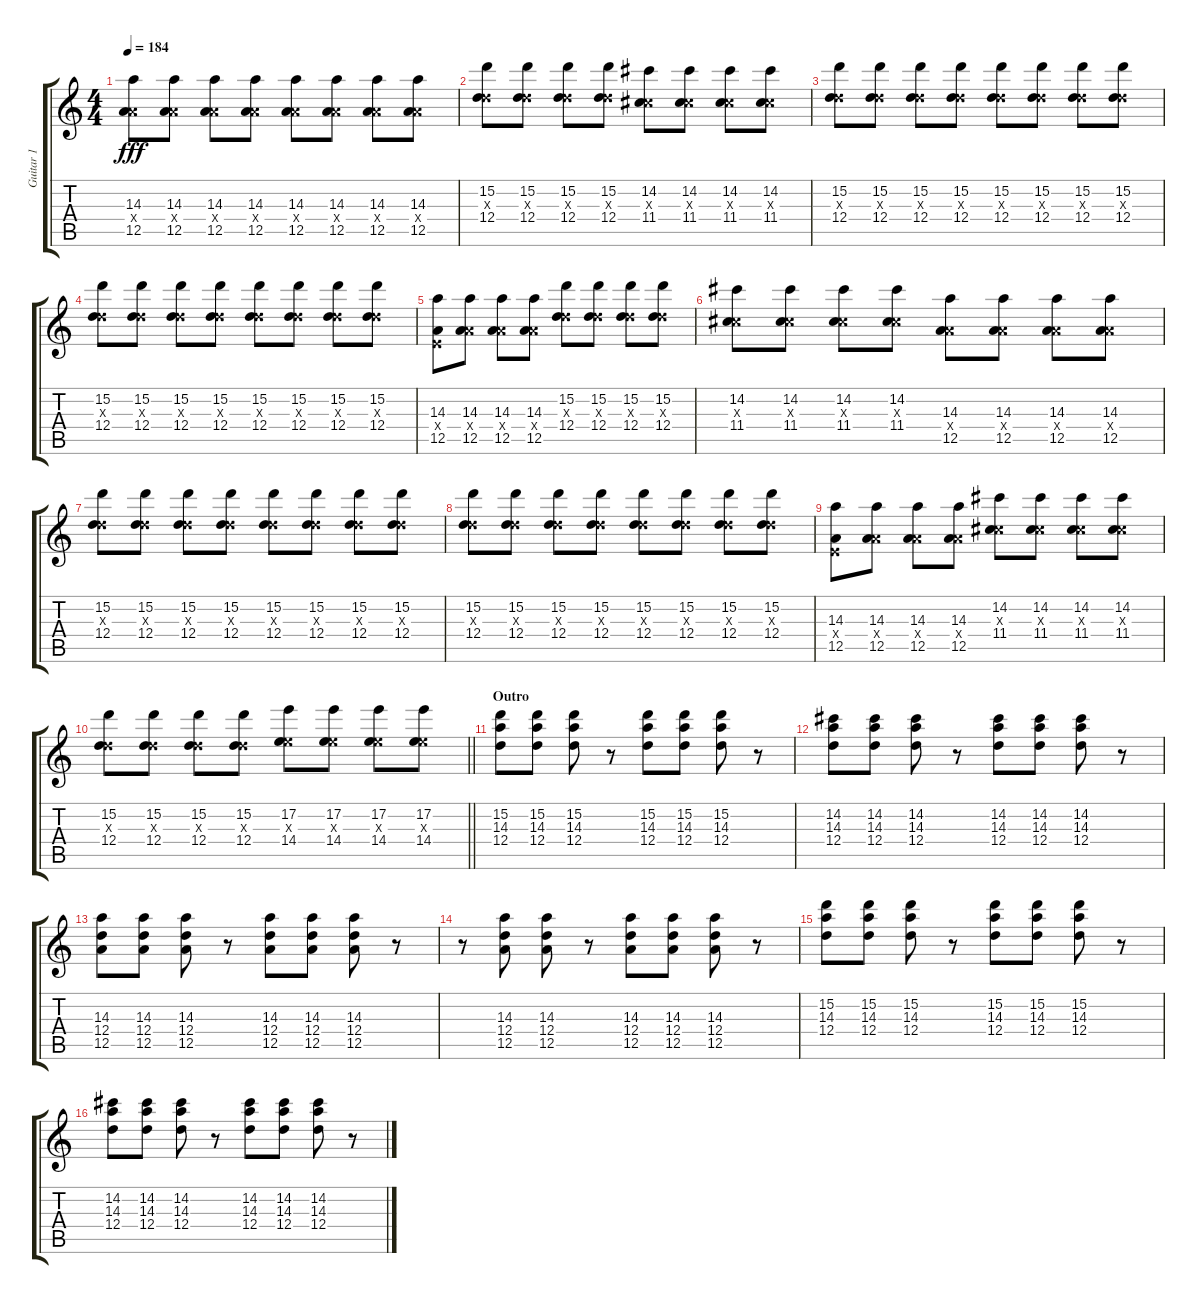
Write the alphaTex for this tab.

\track ("Guitar 1" "Guitar 1") {instrument overdrivenguitar}
\staff {score tabs}
\tuning (E4 B3 G3 D3 A2 D2) {hide}
\ts (4 4)
\tempo 184
\clef g2
\ks c
(14.3 7.4{x} 12.5).8{dy fff} (14.3 7.4{x} 12.5).8 (14.3 7.4{x} 12.5).8 (14.3 7.4{x} 12.5).8 (14.3 7.4{x} 12.5).8 (14.3 7.4{x} 12.5).8 (14.3 7.4{x} 12.5).8 (14.3 7.4{x} 12.5).8 |
(15.2 7.3{x} 12.4).8 (15.2 7.3{x} 12.4).8 (15.2 7.3{x} 12.4).8 (15.2 7.3{x} 12.4).8 (14.2 6.3{x} 11.4).8 (14.2 6.3{x} 11.4).8 (14.2 6.3{x} 11.4).8 (14.2 6.3{x} 11.4).8 |
(15.2 7.3{x} 12.4).8 (15.2 7.3{x} 12.4).8 (15.2 7.3{x} 12.4).8 (15.2 7.3{x} 12.4).8 (15.2 7.3{x} 12.4).8 (15.2 7.3{x} 12.4).8 (15.2 7.3{x} 12.4).8 (15.2 7.3{x} 12.4).8 |
(15.2 7.3{x} 12.4).8 (15.2 7.3{x} 12.4).8 (15.2 7.3{x} 12.4).8 (15.2 7.3{x} 12.4).8 (15.2 7.3{x} 12.4).8 (15.2 7.3{x} 12.4).8 (15.2 7.3{x} 12.4).8 (15.2 7.3{x} 12.4).8 |
(14.3 2.4{x} 12.5).8 (14.3 7.4{x} 12.5).8 (14.3 7.4{x} 12.5).8 (14.3 7.4{x} 12.5).8 (15.2 7.3{x} 12.4).8 (15.2 7.3{x} 12.4).8 (15.2 7.3{x} 12.4).8 (15.2 7.3{x} 12.4).8 |
(14.2 6.3{x} 11.4).8 (14.2 6.3{x} 11.4).8 (14.2 6.3{x} 11.4).8 (14.2 6.3{x} 11.4).8 (14.3 7.4{x} 12.5).8 (14.3 7.4{x} 12.5).8 (14.3 7.4{x} 12.5).8 (14.3 7.4{x} 12.5).8 |
(15.2 7.3{x} 12.4).8 (15.2 7.3{x} 12.4).8 (15.2 7.3{x} 12.4).8 (15.2 7.3{x} 12.4).8 (15.2 7.3{x} 12.4).8 (15.2 7.3{x} 12.4).8 (15.2 7.3{x} 12.4).8 (15.2 7.3{x} 12.4).8 |
(15.2 7.3{x} 12.4).8 (15.2 7.3{x} 12.4).8 (15.2 7.3{x} 12.4).8 (15.2 7.3{x} 12.4).8 (15.2 7.3{x} 12.4).8 (15.2 7.3{x} 12.4).8 (15.2 7.3{x} 12.4).8 (15.2 7.3{x} 12.4).8 |
(14.3 2.4{x} 12.5).8 (14.3 7.4{x} 12.5).8 (14.3 7.4{x} 12.5).8 (14.3 7.4{x} 12.5).8 (14.2 6.3{x} 11.4).8 (14.2 6.3{x} 11.4).8 (14.2 6.3{x} 11.4).8 (14.2 6.3{x} 11.4).8 |
\barLineRight lightlight
(15.2 7.3{x} 12.4).8 (15.2 7.3{x} 12.4).8 (15.2 7.3{x} 12.4).8 (15.2 7.3{x} 12.4).8 (17.2 9.3{x} 14.4).8 (17.2 9.3{x} 14.4).8 (17.2 9.3{x} 14.4).8 (17.2 9.3{x} 14.4).8 |
\section ("" "Outro")
(15.2 14.3 12.4).8 (15.2 14.3 12.4).8 (15.2 14.3 12.4).8 r.8 (15.2 14.3 12.4).8 (15.2 14.3 12.4).8 (15.2 14.3 12.4).8 r.8 |
(14.2 14.3 12.4).8 (14.2 14.3 12.4).8 (14.2 14.3 12.4).8 r.8 (14.2 14.3 12.4).8 (14.2 14.3 12.4).8 (14.2 14.3 12.4).8 r.8 |
(14.3 12.4 12.5).8 (14.3 12.4 12.5).8 (14.3 12.4 12.5).8 r.8 (14.3 12.4 12.5).8 (14.3 12.4 12.5).8 (14.3 12.4 12.5).8 r.8 |
r.8 (14.3 12.4 12.5).8 (14.3 12.4 12.5).8 r.8 (14.3 12.4 12.5).8 (14.3 12.4 12.5).8 (14.3 12.4 12.5).8 r.8 |
(15.2 14.3 12.4).8 (15.2 14.3 12.4).8 (15.2 14.3 12.4).8 r.8 (15.2 14.3 12.4).8 (15.2 14.3 12.4).8 (15.2 14.3 12.4).8 r.8 |
(14.2 14.3 12.4).8 (14.2 14.3 12.4).8 (14.2 14.3 12.4).8 r.8 (14.2 14.3 12.4).8 (14.2 14.3 12.4).8 (14.2 14.3 12.4).8 r.8
